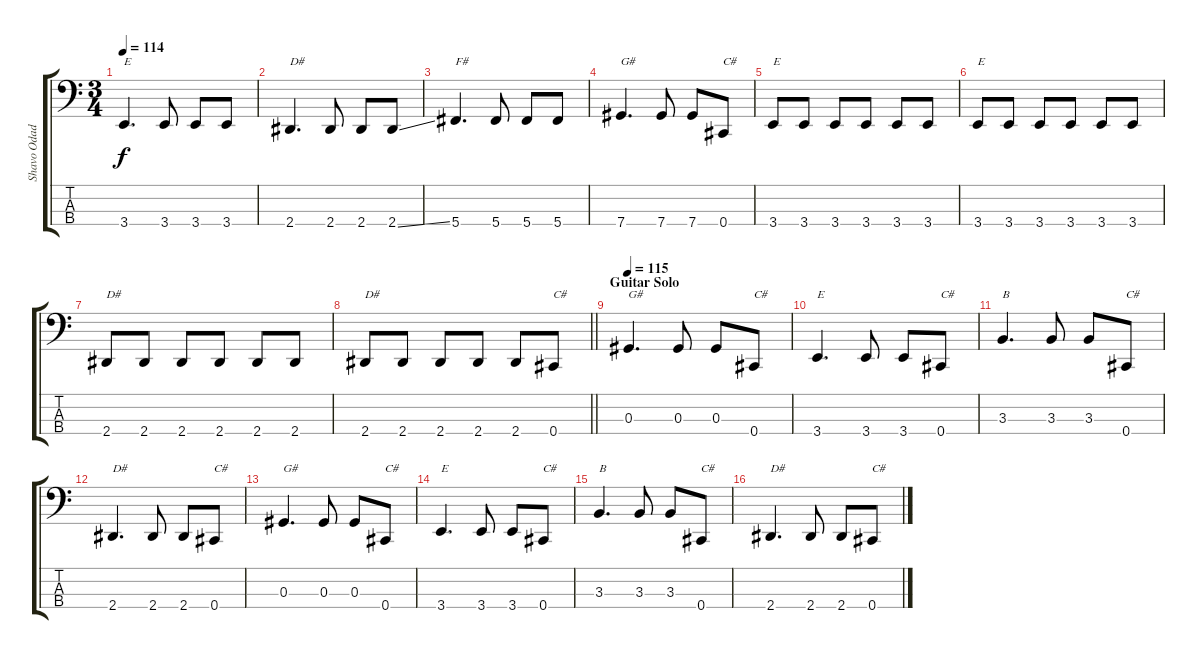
\track ("Shavo Odadjian - Bass" "Shavo Odad") {instrument electricbasspick}
\staff {score tabs}
\tuning (Gb2 Db2 Ab1 Db1) {hide}
\ts (3 4)
\tempo 114
\clef f4
\ks c
3.4.4{d txt "E" dy f} 3.4.8 3.4.8 3.4.8 |
2.4.4{d txt "D#"} 2.4.8 2.4.8 2.4{ss}.8 |
5.4.4{d txt "F#"} 5.4.8 5.4.8 5.4.8 |
7.4.4{d txt "G#"} 7.4.8 7.4.8 0.4.8{txt "C#"} |
3.4.8{txt "E"} 3.4.8 3.4.8 3.4.8 3.4.8 3.4.8 |
3.4.8{txt "E"} 3.4.8 3.4.8 3.4.8 3.4.8 3.4.8 |
2.4.8{txt "D#"} 2.4.8 2.4.8 2.4.8 2.4.8 2.4.8 |
\barLineRight lightlight
2.4.8{txt "D#"} 2.4.8 2.4.8 2.4.8 2.4.8 0.4.8{txt "C#"} |
\section ("" "Guitar Solo")
\tempo 115
0.3.4{d txt "G#"} 0.3.8 0.3.8 0.4.8{txt "C#"} |
3.4.4{d txt "E"} 3.4.8 3.4.8 0.4.8{txt "C#"} |
3.3.4{d txt "B"} 3.3.8 3.3.8 0.4.8{txt "C#"} |
2.4.4{d txt "D#"} 2.4.8 2.4.8 0.4.8{txt "C#"} |
0.3.4{d txt "G#"} 0.3.8 0.3.8 0.4.8{txt "C#"} |
3.4.4{d txt "E"} 3.4.8 3.4.8 0.4.8{txt "C#"} |
3.3.4{d txt "B"} 3.3.8 3.3.8 0.4.8{txt "C#"} |
2.4.4{d txt "D#"} 2.4.8 2.4.8 0.4.8{txt "C#"}
